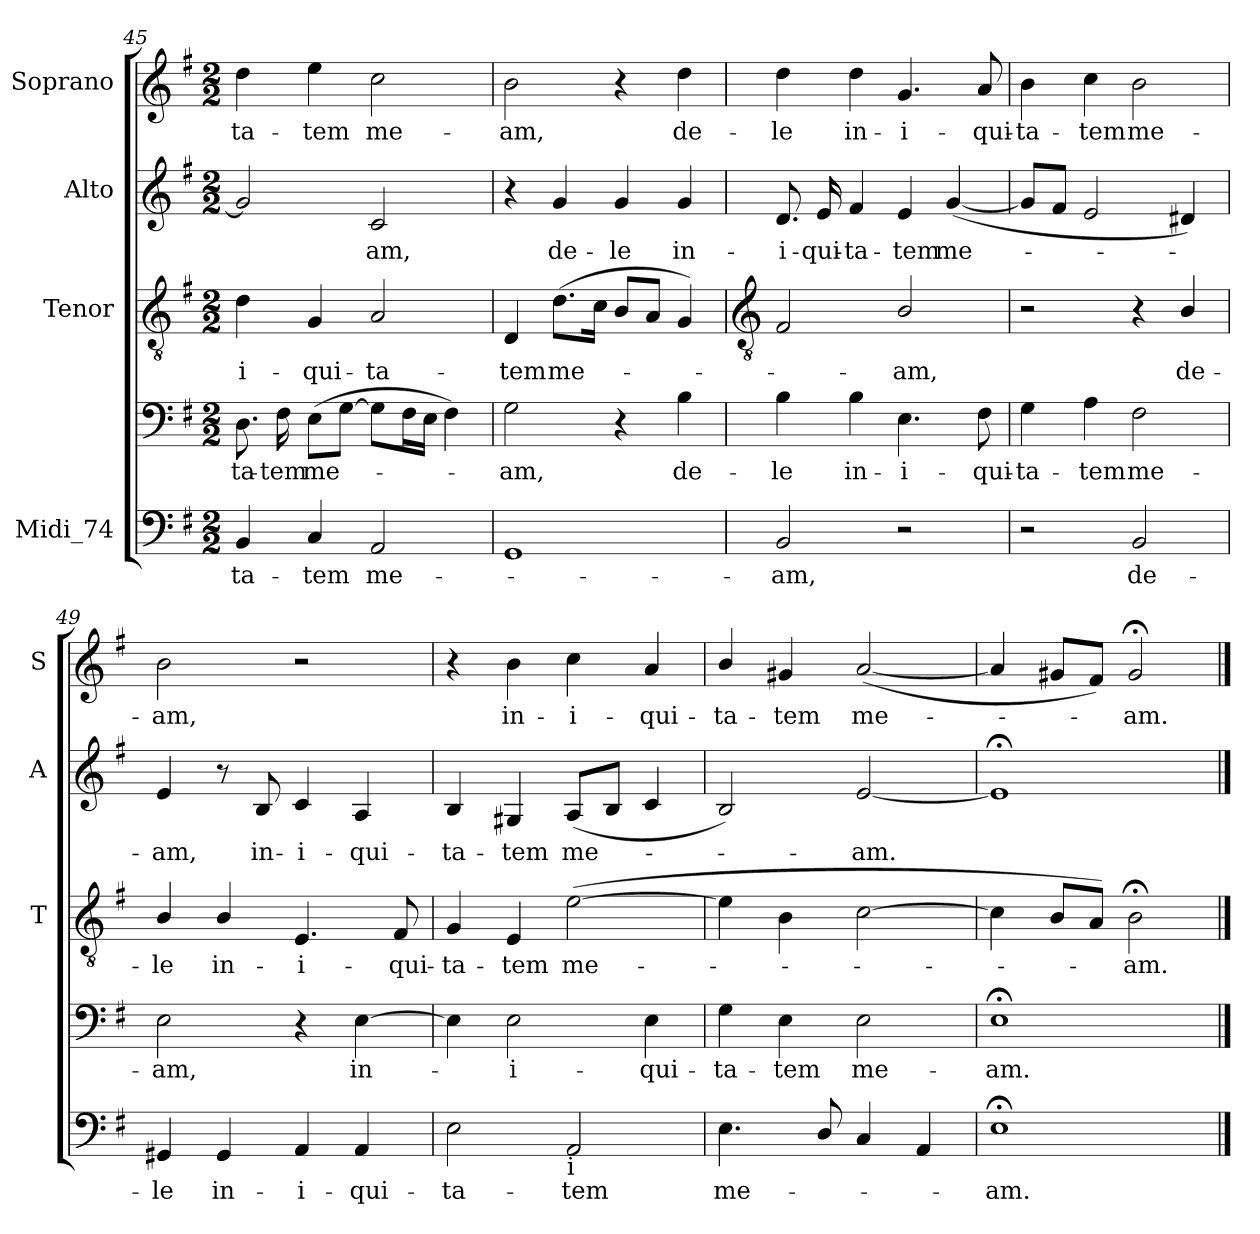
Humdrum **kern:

**kern	**text	**kern	**text	**kern	**text	**kern	**text	**kern	**text
*part4	*part4	*part4	*part4	*part3	*part3	*part2	*part2	*part1	*part1
*staff5	*staff5	*staff4	*staff4	*staff3	*staff3	*staff2	*staff2	*staff1	*staff1
*I"Midi_74	*	*	*	*I"Tenor	*	*I"Alto	*	*I"Soprano	*
*	*	*	*	*I'T	*	*I'A	*	*I'S	*
*clefF4	*	*clefF4	*	*clefGv2	*	*clefG2	*	*clefG2	*
*k[f#]	*	*k[f#]	*	*k[f#]	*	*k[f#]	*	*k[f#]	*
*G:	*	*G:	*	*G:	*	*G:	*	*G:	*
*M2/2	*	*M2/2	*	*M2/2	*	*M2/2	*	*M2/2	*
=45	=45	=45	=45	=45	=45	=45	=45	=45	=45
!	!LO:LY:b	!	!LO:LY:b	!	!LO:LY:b	!	!	!	!LO:LY:b
4BB	ta-	8.D	-ta-	4d	-i-	2g]	.	4dd	-ta-
!	!	!	!LO:LY:b	!	!	!	!	!	!
.	.	16F#	-tem	.	.	.	.	.	.
!	!LO:LY:b	!	!LO:LY:b	!	!LO:LY:b	!	!	!	!LO:LY:b
4C	-tem	(>8EL	me-	4G	-qui-	.	.	4ee	-tem
.	.	[8GJ	.	.	.	.	.	.	.
!	!LO:LY:b	!	!	!	!LO:LY:b	!	!LO:LY:b	!	!LO:LY:b
2AA	me-	8GL]	.	2A	-ta-	2c	am,	2cc	me-
.	.	16F#L	.	.	.	.	.	.	.
.	.	16EJJ	.	.	.	.	.	.	.
.	.	4F#)	.	.	.	.	.	.	.
=46	=46	=46	=46	=46	=46	=46	=46	=46	=46
!	!	!	!LO:LY:b	!	!LO:LY:b	!	!	!	!LO:LY:b
1GG	.	2G	am,	4D	-tem	4r	.	2b	-am,
!	!	!	!	!	!LO:LY:b	!	!LO:LY:b	!	!
.	.	.	.	(<8.dL	me-	4g	de-	.	.
.	.	.	.	16cJ	.	.	.	.	.
!	!	!	!	!	!	!	!LO:LY:b	!	!
.	.	4r	.	8BL	.	4g	-le	4r	.
.	.	.	.	8AJ	.	.	.	.	.
!	!	!	!LO:LY:b	!	!	!	!LO:LY:b	!	!LO:LY:b
.	.	4B	de-	4G)	.	4g	in-	4dd	de-
!!LO:LB:g=z
=47	=47	=47	=47	=47	=47	=47	=47	=47	=47
*	*	*	*	*clefGv2	*	*	*	*	*
!	!LO:LY:b	!	!LO:LY:b	!	!	!	!LO:LY:b	!	!LO:LY:b
2BB	-am,	4B	-le	2F#	.	8.d	-i-	4dd	-le
!	!	!	!	!	!	!	!LO:LY:b	!	!
.	.	.	.	.	.	16e	-qui-	.	.
!	!	!	!LO:LY:b	!	!	!	!LO:LY:b	!	!LO:LY:b
.	.	4B	in-	.	.	4f#	-ta-	4dd	in-
!	!	!	!LO:LY:b	!	!LO:LY:b	!	!LO:LY:b	!	!LO:LY:b
2r	.	4.E	-i-	2B/	am,	4e	-tem	4.g	-i-
!	!	!	!	!	!	!	!LO:LY:b	!	!
.	.	.	.	.	.	(<[4g	me-	.	.
!	!	!	!LO:LY:b	!	!	!	!	!	!LO:LY:b
.	.	8F#	-qui-	.	.	.	.	8a	-qui-
=48	=48	=48	=48	=48	=48	=48	=48	=48	=48
!	!	!	!LO:LY:b	!	!	!	!	!	!LO:LY:b
2r	.	4G	ta-	2r	.	8gL]	.	4b	-ta-
.	.	.	.	.	.	8f#J	.	.	.
!	!	!	!LO:LY:b	!	!	!	!	!	!LO:LY:b
.	.	4A	-tem	.	.	2e	.	4cc	-tem
!	!LO:LY:b	!	!LO:LY:b	!	!	!	!	!	!LO:LY:b
2BB	-de-	2F#	me-	4r	.	.	.	2b	me-
!	!	!	!	!	!LO:LY:b	!	!	!	!
.	.	.	.	4B/	de-	4d#X)	.	.	.
=49	=49	=49	=49	=49	=49	=49	=49	=49	=49
!	!LO:LY:b	!	!LO:LY:b	!	!LO:LY:b	!	!LO:LY:b	!	!LO:LY:b
4GG#X	le	2E	-am,	4B/	-le	4e	am,	2b	-am,
!	!LO:LY:b	!	!	!	!LO:LY:b	!	!	!	!
4GG#	in-	.	.	4B/	in-	8r	.	.	.
!	!	!	!	!	!	!	!LO:LY:b	!	!
.	.	.	.	.	.	8B	in-	.	.
!	!LO:LY:b	!	!	!	!LO:LY:b	!	!LO:LY:b	!	!
4AA	-i-	4r	.	4.E	-i-	4c	-i-	2r	.
!	!LO:LY:b	!	!LO:LY:b	!	!	!	!LO:LY:b	!	!
4AA	-qui-	[4E	in-	.	.	4A	-qui-	.	.
!	!	!	!	!	!LO:LY:b	!	!	!	!
.	.	.	.	8F#	-qui-	.	.	.	.
=50	=50	=50	=50	=50	=50	=50	=50	=50	=50
!	!LO:LY:b	!	!	!	!LO:LY:b	!	!LO:LY:b	!	!
2E	-ta-	4E]	.	4G	-ta-	4B	-ta-	4r	.
!	!	!	!LO:LY:b	!	!LO:LY:b	!	!LO:LY:b	!	!LO:LY:b
.	.	2E	-i-	4E	-tem	4G#X	-tem	4b	in-
!LO:TX:b:t=i	!	!	!	!	!	!	!	!	!
!	!LO:LY:b	!	!	!	!LO:LY:b	!	!LO:LY:b	!	!LO:LY:b
2AA	-tem	.	.	(<[2e	me-	(<8AL	me-	4cc	-i-
.	.	.	.	.	.	8BJ	.	.	.
!	!	!	!LO:LY:b	!	!	!	!	!	!LO:LY:b
.	.	4E	-qui-	.	.	4c	.	4a	-qui-
=51	=51	=51	=51	=51	=51	=51	=51	=51	=51
!	!LO:LY:b	!	!LO:LY:b	!	!	!	!	!	!LO:LY:b
4.E	-me-	4G	ta-	4e]	.	2B)	.	4b/	-ta-
!	!	!	!LO:LY:b	!	!	!	!	!	!LO:LY:b
.	.	4E	-tem	4B	.	.	.	4g#X	-tem
8D/	.	.	.	.	.	.	.	.	.
!	!	!	!LO:LY:b	!	!	!	!LO:LY:b	!	!LO:LY:b
4C	.	2E	me-	[2c	.	[2e	am.	(<[2a	me-
4AA	.	.	.	.	.	.	.	.	.
=52	=52	=52	=52	=52	=52	=52	=52	=52	=52
!	!LO:LY:b	!	!LO:LY:b	!	!	!	!	!	!
1E;<	am.	1E;<	am.	4c]	.	1e;<]	.	4a]	.
.	.	.	.	8BL	.	.	.	8g#XL	.
.	.	.	.	8AJ)	.	.	.	8f#J)	.
!	!	!	!	!	!LO:LY:b	!	!	!	!LO:LY:b
.	.	.	.	2B;<	am.	.	.	2g#;<	am.
==	==	==	==	==	==	==	==	==	==
*-	*-	*-	*-	*-	*-	*-	*-	*-	*-
